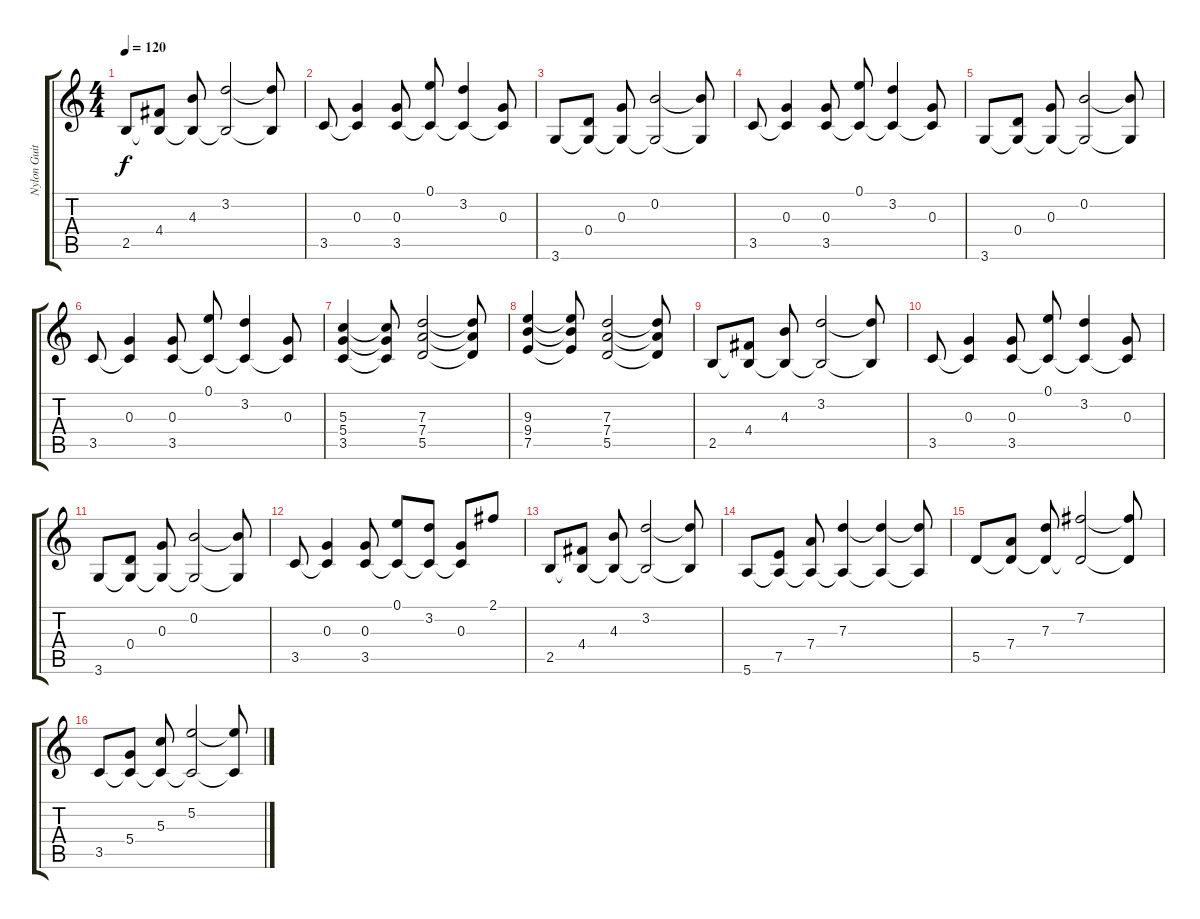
\track ("Nylon Guitar" "Nylon Guit") {instrument acousticguitarnylon}
\staff {score tabs}
\tuning (E4 B3 G3 D3 A2 E2) {hide}
\ts (4 4)
\tempo 120
\clef g2
\ks c
2.5.8{dy f instrument acousticguitarnylon} (4.4 2.5{t}).8 (4.3 2.5{t}).8 (3.2 2.5{t}).2 (3.2{t} 2.5{t}).8 |
3.5.8 (0.3 3.5{t}).4 (0.3 3.5).8 (0.1 3.5{t}).8 (3.2 3.5{t}).4 (0.3 3.5{t}).8 |
3.6.8 (0.4 3.6{t}).8 (0.3 3.6{t}).8 (0.2 3.6{t}).2 (0.2{t} 3.6{t}).8 |
3.5.8 (0.3 3.5{t}).4 (0.3 3.5).8 (0.1 3.5{t}).8 (3.2 3.5{t}).4 (0.3 3.5{t}).8 |
3.6.8 (0.4 3.6{t}).8 (0.3 3.6{t}).8 (0.2 3.6{t}).2 (0.2{t} 3.6{t}).8 |
3.5.8 (0.3 3.5{t}).4 (0.3 3.5).8 (0.1 3.5{t}).8 (3.2 3.5{t}).4 (0.3 3.5{t}).8 |
(5.3 5.4 3.5).4 (5.3{t} 5.4{t} 3.5{t}).8 (7.3 7.4 5.5).2 (7.3{t} 7.4{t} 5.5{t}).8 |
(9.3 9.4 7.5).4 (9.3{t} 9.4{t} 7.5{t}).8 (7.3 7.4 5.5).2 (7.3{t} 7.4{t} 5.5{t}).8 |
2.5.8 (4.4 2.5{t}).8 (4.3 2.5{t}).8 (3.2 2.5{t}).2 (3.2{t} 2.5{t}).8 |
3.5.8 (0.3 3.5{t}).4 (0.3 3.5).8 (0.1 3.5{t}).8 (3.2 3.5{t}).4 (0.3 3.5{t}).8 |
3.6.8 (0.4 3.6{t}).8 (0.3 3.6{t}).8 (0.2 3.6{t}).2 (0.2{t} 3.6{t}).8 |
3.5.8 (0.3 3.5{t}).4 (0.3 3.5).8 (0.1 3.5{t}).8 (3.2 3.5{t}).8 (0.3 3.5{t}).8 2.1.8 |
2.5.8 (4.4 2.5{t}).8 (4.3 2.5{t}).8 (3.2 2.5{t}).2 (3.2{t} 2.5{t}).8 |
5.6.8 (7.5 5.6{t}).8 (7.4 5.6{t}).8 (7.3 5.6{t}).4 (7.3{t} 5.6{t}).4 (7.3{t} 5.6{t}).8 |
5.5.8 (7.4 5.5{t}).8 (7.3 5.5{t}).8 (7.2 5.5{t}).2 (7.2{t} 5.5{t}).8 |
3.5.8 (5.4 3.5{t}).8 (5.3 3.5{t}).8 (5.2 3.5{t}).2 (5.2{t} 3.5{t}).8
